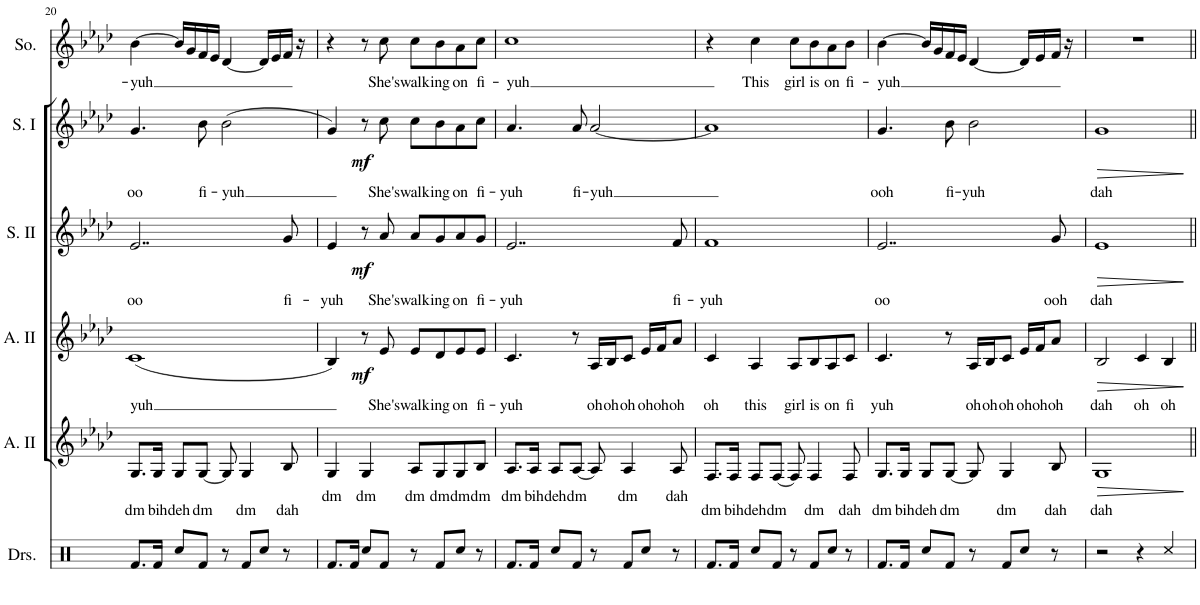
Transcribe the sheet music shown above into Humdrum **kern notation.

**kern	**text	**dynam	**kern	**text	**dynam	**kern	**text	**dynam	**kern	**text	**dynam	**kern	**text
*part5	*part5	*part5	*part4	*part4	*part4	*part3	*part3	*part3	*part2	*part2	*part2	*part1	*part1
*staff5	*staff5	*staff5	*staff4	*staff4	*staff4	*staff3	*staff3	*staff3	*staff2	*staff2	*staff2	*staff1	*staff1
*I"Alto II	*	*	*I"Alto I	*	*	*I"Soprano II	*	*	*I"Soprano I	*	*	*I"Solo	*
*I'A. II	*	*	*	*	*	*I'S. II	*	*	*I'S. I	*	*	*I'So.	*
!!LO:PB:g=z
*clefG2	*	*	*clefG2	*	*	*clefG2	*	*	*clefG2	*	*	*clefG2	*
*k[b-e-a-d-]	*	*	*k[b-e-a-d-]	*	*	*k[b-e-a-d-]	*	*	*k[b-e-a-d-]	*	*	*k[b-e-a-d-]	*
*M4/4	*	*	*M4/4	*	*	*M4/4	*	*	*M4/4	*	*	*M4/4	*
=20	=20	=20	=20	=20	=20	=20	=20	=20	=20	=20	=20	=20	=20
!	!LO:LY:b	!	!	!LO:LY:b	!	!	!LO:LY:b	!	!	!LO:LY:b	!	!	!LO:LY:b
8.G/L	dm	.	(1c	yuh	.	2..e-/	oo	.	4.g/	oo	.	[4b-\	-yuh
!	!LO:LY:b	!	!	!	!	!	!	!	!	!	!	!	!
16G/Jk	bih-	.	.	.	.	.	.	.	.	.	.	.	.
!	!LO:LY:b	!	!	!	!	!	!	!	!	!	!	!	!
8G/L	-deh	.	.	.	.	.	.	.	.	.	.	16b-/LL]	.
.	.	.	.	.	.	.	.	.	.	.	.	16g/	.
!	!LO:LY:b	!	!	!	!	!	!	!	!	!LO:LY:b	!	!	!
[8G/J	dm	.	.	.	.	.	.	.	8b-\	fi-	.	16f/	.
.	.	.	.	.	.	.	.	.	.	.	.	16e-/JJ	.
!	!	!	!	!	!	!	!	!	!	!LO:LY:b	!	!	!
8G/]	.	.	.	.	.	.	.	.	(2b-\	-yuh	.	[4d-/	.
!	!LO:LY:b	!	!	!	!	!	!	!	!	!	!	!	!
4G/	dm	.	.	.	.	.	.	.	.	.	.	.	.
.	.	.	.	.	.	.	.	.	.	.	.	16d-/LL]	.
.	.	.	.	.	.	.	.	.	.	.	.	16e-/	.
!	!LO:LY:b	!	!	!	!	!	!LO:LY:b	!	!	!	!	!	!
8B-/	dah	.	.	.	.	8g/	fi-	.	.	.	.	16f/JJ	.
.	.	.	.	.	.	.	.	.	.	.	.	16r	.
=21	=21	=21	=21	=21	=21	=21	=21	=21	=21	=21	=21	=21	=21
!	!LO:LY:b	!	!	!	!	!	!LO:LY:b	!	!	!	!	!	!
4G/	dm	.	4B-/)	.	.	4e-/	-yuh	.	4g/)	.	.	4r	.
!	!LO:LY:b	!	!	!	!	!	!	!	!	!	!	!	!
4G/	dm	.	8r	.	.	8r	.	.	8r	.	.	8r	.
!	!	!	!	!LO:LY:b	!LO:DY:b	!	!LO:LY:b	!LO:DY:b	!	!LO:LY:b	!LO:DY:b	!	!LO:LY:b
.	.	.	8e-/	She's	mf	8a-/	She's	mf	8cc\	She's	mf	8cc\	She's
!	!LO:LY:b	!	!	!LO:LY:b	!	!	!LO:LY:b	!	!	!LO:LY:b	!	!	!LO:LY:b
8A-/L	dm	.	8e-/L	walk-	.	8a-/L	walk-	.	8cc\L	walk-	.	8cc\L	walk-
!	!LO:LY:b	!	!	!LO:LY:b	!	!	!LO:LY:b	!	!	!LO:LY:b	!	!	!LO:LY:b
8G/	dm	.	8d-/	-ing	.	8g/	-ing	.	8b-\	-ing	.	8b-\	-ing
!	!LO:LY:b	!	!	!LO:LY:b	!	!	!LO:LY:b	!	!	!LO:LY:b	!	!	!LO:LY:b
8G/	dm	.	8e-/	on	.	8a-/	on	.	8a-\	on	.	8a-\	on
!	!LO:LY:b	!	!	!LO:LY:b	!	!	!LO:LY:b	!	!	!LO:LY:b	!	!	!LO:LY:b
8B-/J	dm	.	8e-/J	fi-	.	8g/J	fi-	.	8cc\J	fi-	.	8cc\J	fi-
=22	=22	=22	=22	=22	=22	=22	=22	=22	=22	=22	=22	=22	=22
!	!LO:LY:b	!	!	!LO:LY:b	!	!	!LO:LY:b	!	!	!LO:LY:b	!	!	!LO:LY:b
8.A-/L	dm	.	4.c/	-yuh	.	2..e-/	yuh	.	4.a-/	-yuh	.	1cc	-yuh
!	!LO:LY:b	!	!	!	!	!	!	!	!	!	!	!	!
16A-/Jk	bih-	.	.	.	.	.	.	.	.	.	.	.	.
!	!LO:LY:b	!	!	!	!	!	!	!	!	!	!	!	!
8A-/L	-deh	.	.	.	.	.	.	.	.	.	.	.	.
!	!LO:LY:b	!	!	!	!	!	!	!	!	!LO:LY:b	!	!	!
[8A-/J	dm	.	8r	.	.	.	.	.	8a-/	fi-	.	.	.
!	!	!	!	!LO:LY:b	!	!	!	!	!	!LO:LY:b	!	!	!
8A-/]	.	.	16A-/LL	oh	.	.	.	.	[2a-/	-yuh	.	.	.
!	!	!	!	!LO:LY:b	!	!	!	!	!	!	!	!	!
.	.	.	16B-/J	oh	.	.	.	.	.	.	.	.	.
!	!LO:LY:b	!	!	!LO:LY:b	!	!	!	!	!	!	!	!	!
4A-/	dm	.	8c/J	oh	.	.	.	.	.	.	.	.	.
!	!	!	!	!LO:LY:b	!	!	!	!	!	!	!	!	!
.	.	.	16e-/LL	oh	.	.	.	.	.	.	.	.	.
!	!	!	!	!LO:LY:b	!	!	!	!	!	!	!	!	!
.	.	.	16f/J	oh	.	.	.	.	.	.	.	.	.
!	!LO:LY:b	!	!	!LO:LY:b	!	!	!LO:LY:b	!	!	!	!	!	!
8A-/	dah	.	8a-/J	oh	.	8f/	fi-	.	.	.	.	.	.
=23	=23	=23	=23	=23	=23	=23	=23	=23	=23	=23	=23	=23	=23
!	!LO:LY:b	!	!	!LO:LY:b	!	!	!LO:LY:b	!	!	!	!	!	!
8.F/L	dm	.	4c/	oh	.	1f	-yuh	.	1a-]	.	.	4r	.
!	!LO:LY:b	!	!	!	!	!	!	!	!	!	!	!	!
16F/Jk	bih-	.	.	.	.	.	.	.	.	.	.	.	.
!	!LO:LY:b	!	!	!LO:LY:b	!	!	!	!	!	!	!	!	!LO:LY:b
8F/L	-deh	.	4A-/	this	.	.	.	.	.	.	.	4cc\	This
!	!LO:LY:b	!	!	!	!	!	!	!	!	!	!	!	!
[8F/J	dm	.	.	.	.	.	.	.	.	.	.	.	.
!	!	!	!	!LO:LY:b	!	!	!	!	!	!	!	!	!LO:LY:b
8F/]	.	.	8A-/L	girl	.	.	.	.	.	.	.	8cc\L	girl
!	!LO:LY:b	!	!	!LO:LY:b	!	!	!	!	!	!	!	!	!LO:LY:b
4F/	dm	.	8B-/	is	.	.	.	.	.	.	.	8b-\	is
!	!	!	!	!LO:LY:b	!	!	!	!	!	!	!	!	!LO:LY:b
.	.	.	8A-/	on	.	.	.	.	.	.	.	8a-\	on
!	!LO:LY:b	!	!	!LO:LY:b	!	!	!	!	!	!	!	!	!LO:LY:b
8F/	dah	.	8c/J	fi	.	.	.	.	.	.	.	8b-\J	fi-
=24	=24	=24	=24	=24	=24	=24	=24	=24	=24	=24	=24	=24	=24
!	!LO:LY:b	!	!	!LO:LY:b	!	!	!LO:LY:b	!	!	!LO:LY:b	!	!	!LO:LY:b
8.G/L	dm	.	4.c/	yuh	.	2..e-/	oo	.	4.g/	ooh	.	[4b-\	-yuh
!	!LO:LY:b	!	!	!	!	!	!	!	!	!	!	!	!
16G/Jk	bih-	.	.	.	.	.	.	.	.	.	.	.	.
!	!LO:LY:b	!	!	!	!	!	!	!	!	!	!	!	!
8G/L	-deh	.	.	.	.	.	.	.	.	.	.	16b-/LL]	.
.	.	.	.	.	.	.	.	.	.	.	.	16g/	.
!	!LO:LY:b	!	!	!	!	!	!	!	!	!LO:LY:b	!	!	!
[8G/J	dm	.	8r	.	.	.	.	.	8b-\	fi-	.	16f/	.
.	.	.	.	.	.	.	.	.	.	.	.	16e-/JJ	.
!	!	!	!	!LO:LY:b	!	!	!	!	!	!LO:LY:b	!	!	!
8G/]	.	.	16A-/LL	oh	.	.	.	.	2b-\	-yuh	.	[4d-/	.
!	!	!	!	!LO:LY:b	!	!	!	!	!	!	!	!	!
.	.	.	16B-/J	oh	.	.	.	.	.	.	.	.	.
!	!LO:LY:b	!	!	!LO:LY:b	!	!	!	!	!	!	!	!	!
4G/	dm	.	8c/J	oh	.	.	.	.	.	.	.	.	.
!	!	!	!	!LO:LY:b	!	!	!	!	!	!	!	!	!
.	.	.	16e-/LL	oh	.	.	.	.	.	.	.	16d-/LL]	.
!	!	!	!	!LO:LY:b	!	!	!	!	!	!	!	!	!
.	.	.	16f/J	oh	.	.	.	.	.	.	.	16e-/	.
!	!LO:LY:b	!	!	!LO:LY:b	!	!	!LO:LY:b	!	!	!	!	!	!
8B-/	dah	.	8a-/J	oh	.	8g/	ooh	.	.	.	.	16f/JJ	.
.	.	.	.	.	.	.	.	.	.	.	.	16r	.
=25	=25	=25	=25	=25	=25	=25	=25	=25	=25	=25	=25	=25	=25
!	!LO:LY:b	!LO:HP:b	!	!LO:LY:b	!LO:HP:b	!	!LO:LY:b	!LO:HP:b	!	!LO:LY:b	!LO:HP:b	!	!
1G	dah	>	2B-/	dah	>	1e-	dah	>	1g	dah	>	1r	.
!	!	!	!	!LO:LY:b	!	!	!	!	!	!	!	!	!
.	.	.	4c/	oh	.	.	.	.	.	.	.	.	.
!	!	!	!	!LO:LY:b	!	!	!	!	!	!	!	!	!
.	.	.	4B-/	oh	.	.	.	.	.	.	.	.	.
.	.	]	.	.	]	.	.	]	.	.	]	.	.
=||	=||	=||	=||	=||	=||	=||	=||	=||	=||	=||	=||	=||	=||
*-	*-	*-	*-	*-	*-	*-	*-	*-	*-	*-	*-	*-	*-
